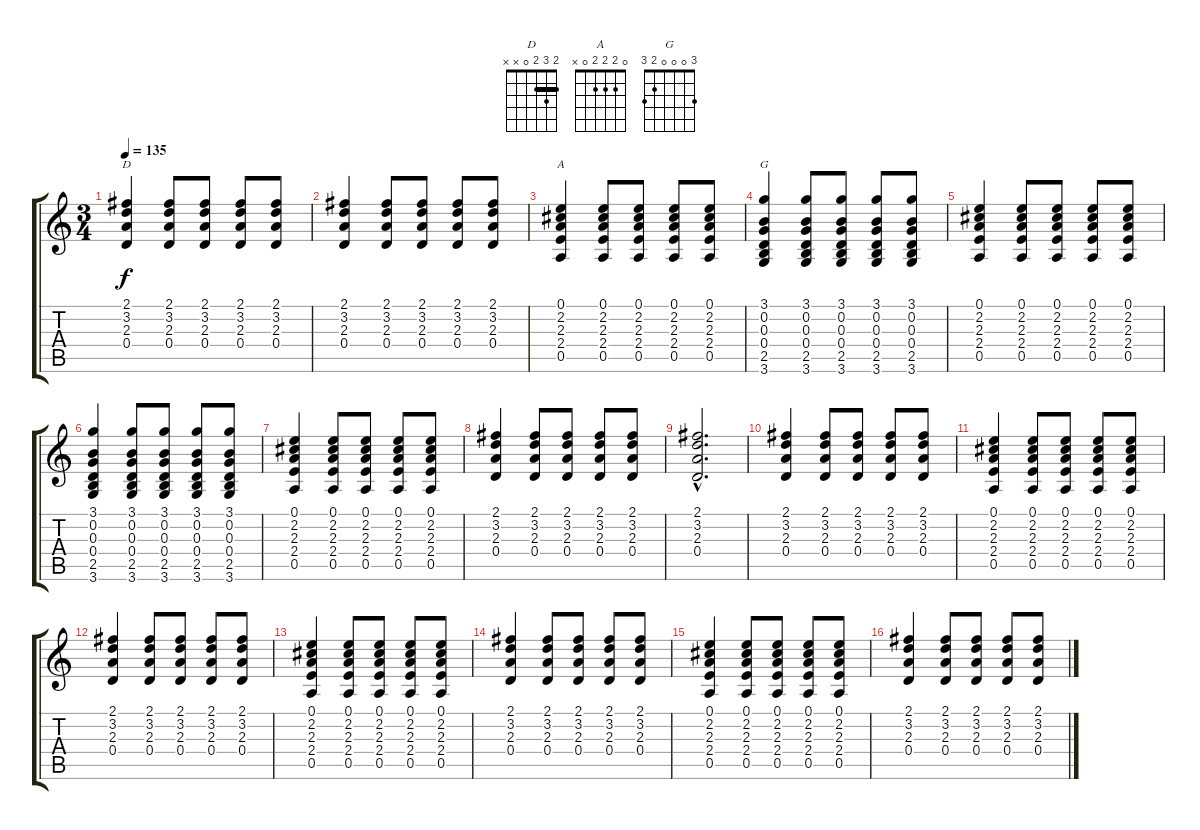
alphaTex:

\track "" {instrument acousticguitarsteel}
\staff {score tabs}
\tuning (E4 B3 G3 D3 A2 E2) {hide}
\chord ("D" 2 3 2 0 x x) {barre 2}
\chord ("A" 0 2 2 2 0 x)
\chord ("G" 3 0 0 0 2 3)
\ts (3 4)
\tempo 135
\clef g2
\ks c
(2.1 3.2 2.3 0.4).4{ch "D" dy f} (2.1 3.2 2.3 0.4).8 (2.1 3.2 2.3 0.4).8 (2.1 3.2 2.3 0.4).8 (2.1 3.2 2.3 0.4).8 |
(2.1 3.2 2.3 0.4).4 (2.1 3.2 2.3 0.4).8 (2.1 3.2 2.3 0.4).8 (2.1 3.2 2.3 0.4).8 (2.1 3.2 2.3 0.4).8 |
(0.1 2.2 2.3 2.4 0.5).4{ch "A"} (0.1 2.2 2.3 2.4 0.5).8 (0.1 2.2 2.3 2.4 0.5).8 (0.1 2.2 2.3 2.4 0.5).8 (0.1 2.2 2.3 2.4 0.5).8 |
(3.1 0.2 0.3 0.4 2.5 3.6).4{ch "G"} (3.1 0.2 0.3 0.4 2.5 3.6).8 (3.1 0.2 0.3 0.4 2.5 3.6).8 (3.1 0.2 0.3 0.4 2.5 3.6).8 (3.1 0.2 0.3 0.4 2.5 3.6).8 |
(0.1 2.2 2.3 2.4 0.5).4 (0.1 2.2 2.3 2.4 0.5).8 (0.1 2.2 2.3 2.4 0.5).8 (0.1 2.2 2.3 2.4 0.5).8 (0.1 2.2 2.3 2.4 0.5).8 |
(3.1 0.2 0.3 0.4 2.5 3.6).4 (3.1 0.2 0.3 0.4 2.5 3.6).8 (3.1 0.2 0.3 0.4 2.5 3.6).8 (3.1 0.2 0.3 0.4 2.5 3.6).8 (3.1 0.2 0.3 0.4 2.5 3.6).8 |
(0.1 2.2 2.3 2.4 0.5).4 (0.1 2.2 2.3 2.4 0.5).8 (0.1 2.2 2.3 2.4 0.5).8 (0.1 2.2 2.3 2.4 0.5).8 (0.1 2.2 2.3 2.4 0.5).8 |
(2.1 3.2 2.3 0.4).4 (2.1 3.2 2.3 0.4).8 (2.1 3.2 2.3 0.4).8 (2.1 3.2 2.3 0.4).8 (2.1 3.2 2.3 0.4).8 |
(2.1{hac} 3.2{hac} 2.3{hac} 0.4{hac}).2{d} |
(2.1 3.2 2.3 0.4).4 (2.1 3.2 2.3 0.4).8 (2.1 3.2 2.3 0.4).8 (2.1 3.2 2.3 0.4).8 (2.1 3.2 2.3 0.4).8 |
(0.1 2.2 2.3 2.4 0.5).4 (0.1 2.2 2.3 2.4 0.5).8 (0.1 2.2 2.3 2.4 0.5).8 (0.1 2.2 2.3 2.4 0.5).8 (0.1 2.2 2.3 2.4 0.5).8 |
(2.1 3.2 2.3 0.4).4 (2.1 3.2 2.3 0.4).8 (2.1 3.2 2.3 0.4).8 (2.1 3.2 2.3 0.4).8 (2.1 3.2 2.3 0.4).8 |
(0.1 2.2 2.3 2.4 0.5).4 (0.1 2.2 2.3 2.4 0.5).8 (0.1 2.2 2.3 2.4 0.5).8 (0.1 2.2 2.3 2.4 0.5).8 (0.1 2.2 2.3 2.4 0.5).8 |
(2.1 3.2 2.3 0.4).4 (2.1 3.2 2.3 0.4).8 (2.1 3.2 2.3 0.4).8 (2.1 3.2 2.3 0.4).8 (2.1 3.2 2.3 0.4).8 |
(0.1 2.2 2.3 2.4 0.5).4 (0.1 2.2 2.3 2.4 0.5).8 (0.1 2.2 2.3 2.4 0.5).8 (0.1 2.2 2.3 2.4 0.5).8 (0.1 2.2 2.3 2.4 0.5).8 |
(2.1 3.2 2.3 0.4).4 (2.1 3.2 2.3 0.4).8 (2.1 3.2 2.3 0.4).8 (2.1 3.2 2.3 0.4).8 (2.1 3.2 2.3 0.4).8
